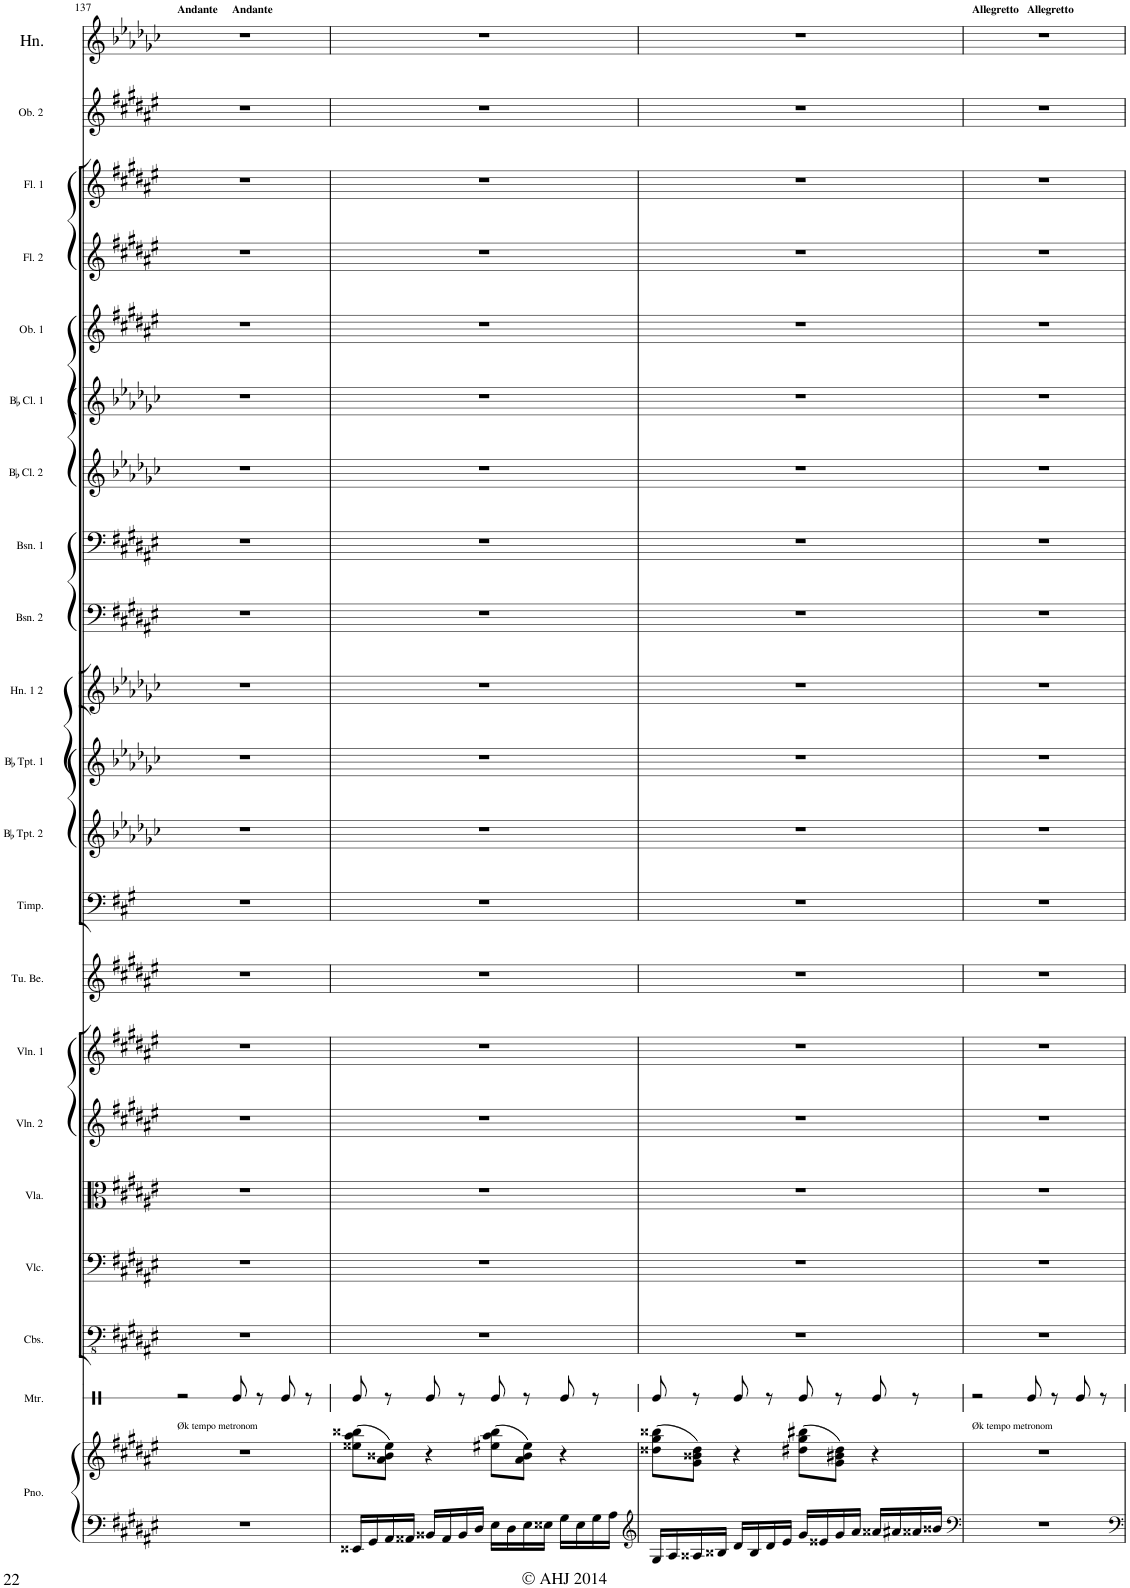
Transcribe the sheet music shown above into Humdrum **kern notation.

**kern	**kern	**kern	**kern	**kern	**kern	**kern	**kern	**kern	**kern	**kern	**kern	**kern	**kern	**kern	**kern	**kern	**kern	**kern	**kern	**kern	**kern
*part21	*part21	*part20	*part19	*part18	*part17	*part16	*part15	*part14	*part13	*part12	*part11	*part10	*part9	*part8	*part7	*part6	*part5	*part4	*part3	*part2	*part1
*staff22	*staff21	*staff20	*staff19	*staff18	*staff17	*staff16	*staff15	*staff14	*staff13	*staff12	*staff11	*staff10	*staff9	*staff8	*staff7	*staff6	*staff5	*staff4	*staff3	*staff2	*staff1
*I"Piano	*	*I"Metronome	*I"Contrabass	*I"Violoncello	*I"Viola	*I"Violin 2	*I"Violin 1	*I"Tubular Bells	*I"Timpani	*I"BaccidentalFlat Trumpet 2	*I"BaccidentalFlat Trumpet 1	*I"Horn 1 2	*I"Bassoon 2	*I"Bassoon 1	*I"BaccidentalFlat Clarinet 2	*I"BaccidentalFlat Clarinet 1	*I"Oboe 1	*I"Flute 2	*I"Flute 1	*I"Oboe 2	*I"Horn
*I'Pno.	*	*I'Mtr.	*I'Cbs.	*I'Vlc.	*I'Vla.	*I'Vln. 2	*I'Vln. 1	*I'Tu. Be.	*I'Timp.	*I'BaccidentalFlat Tpt. 2	*I'BaccidentalFlat Tpt. 1	*I'Hn. 1 2	*I'Bsn. 2	*I'Bsn. 1	*I'BaccidentalFlat Cl. 2	*I'BaccidentalFlat Cl. 1	*I'Ob. 1	*I'Fl. 2	*I'Fl. 1	*I'Ob. 2	*I'Hn.
!!LO:PB:g=z
*clefF4	*clefG2	*clefX	*clefFv4	*clefF4	*clefC3	*clefG2	*clefG2	*clefG2	*clefF4	*clefG2	*clefG2	*clefG2	*clefF4	*clefF4	*clefG2	*clefG2	*clefG2	*clefG2	*clefG2	*clefG2	*clefG2
*	*	*	*	*	*	*	*	*	*	*ITrd1c2	*ITrd1c2	*ITrd4c7	*	*	*ITrd1c2	*ITrd1c2	*	*	*	*	*ITrd4c7
*k[f#c#g#d#a#e#]	*k[f#c#g#d#a#e#]	*k[]	*k[f#c#g#d#a#e#]	*k[f#c#g#d#a#e#]	*k[f#c#g#d#a#e#]	*k[f#c#g#d#a#e#]	*k[f#c#g#d#a#e#]	*k[f#c#g#d#a#e#]	*k[f#c#g#]	*k[b-e-a-d-g-c-]	*k[b-e-a-d-g-c-]	*k[b-e-a-d-g-c-]	*k[f#c#g#d#a#e#]	*k[f#c#g#d#a#e#]	*k[b-e-a-d-g-c-]	*k[b-e-a-d-g-c-]	*k[f#c#g#d#a#e#]	*k[f#c#g#d#a#e#]	*k[f#c#g#d#a#e#]	*k[f#c#g#d#a#e#]	*k[b-e-a-d-g-c-]
*M4/4	*M4/4	*M4/4	*M4/4	*M4/4	*M4/4	*M4/4	*M4/4	*M4/4	*M4/4	*M4/4	*M4/4	*M4/4	*M4/4	*M4/4	*M4/4	*M4/4	*M4/4	*M4/4	*M4/4	*M4/4	*M4/4
=137	=137	=137	=137	=137	=137	=137	=137	=137	=137	=137	=137	=137	=137	=137	=137	=137	=137	=137	=137	=137	=137
!	!	!	!	!	!	!	!	!	!	!	!	!	!	!	!	!	!	!	!	!	!LO:TX:a:B:t=Andante
!	!LO:TX:a:t=Øk tempo metronom	!	!	!	!	!	!	!	!	!	!	!	!	!	!	!	!	!	!	!	!
*	*	*	*	*	*	*	*	*	*	*	*	*	*	*	*	*	*	*	*	*	*^
1r	1r	2r	1r	1r	1r	1r	1r	1r	1r	1r	1r	1r	1r	1r	1r	1r	1r	1r	1r	1r	1r	2ryy
!	!	!	!	!	!	!	!	!	!	!	!	!	!	!	!	!	!	!	!	!	!	!LO:TX:a:B:t=Andante
.	.	8Re/	.	.	.	.	.	.	.	.	.	.	.	.	.	.	.	.	.	.	.	2ryy
.	.	8r	.	.	.	.	.	.	.	.	.	.	.	.	.	.	.	.	.	.	.	.
.	.	8Re/	.	.	.	.	.	.	.	.	.	.	.	.	.	.	.	.	.	.	.	.
.	.	8r	.	.	.	.	.	.	.	.	.	.	.	.	.	.	.	.	.	.	.	.
*	*	*	*	*	*	*	*	*	*	*	*	*	*	*	*	*	*	*	*	*	*v	*v
=138	=138	=138	=138	=138	=138	=138	=138	=138	=138	=138	=138	=138	=138	=138	=138	=138	=138	=138	=138	=138	=138
16EE##X/LL	(8ee##X\ 8aa#\ 8bb##X\L	8Re/	1r	1r	1r	1r	1r	1r	1r	1r	1r	1r	1r	1r	1r	1r	1r	1r	1r	1r	1r
16GG#/	.	.	.	.	.	.	.	.	.	.	.	.	.	.	.	.	.	.	.	.	.
16AA#/	8a#\ 8b##X\ 8ee##\J)	8r	.	.	.	.	.	.	.	.	.	.	.	.	.	.	.	.	.	.	.
16AA##X/JJ	.	.	.	.	.	.	.	.	.	.	.	.	.	.	.	.	.	.	.	.	.
16BB##X/LL	4r	8Re/	.	.	.	.	.	.	.	.	.	.	.	.	.	.	.	.	.	.	.
16AA##/	.	.	.	.	.	.	.	.	.	.	.	.	.	.	.	.	.	.	.	.	.
16BB##/	.	8r	.	.	.	.	.	.	.	.	.	.	.	.	.	.	.	.	.	.	.
16D#/JJ	.	.	.	.	.	.	.	.	.	.	.	.	.	.	.	.	.	.	.	.	.
16E#\LL	(8ee#X\ 8aa#\ 8bb##\L	8Re/	.	.	.	.	.	.	.	.	.	.	.	.	.	.	.	.	.	.	.
16D#\	.	.	.	.	.	.	.	.	.	.	.	.	.	.	.	.	.	.	.	.	.
16E#\	8a#\ 8b##\ 8ee#\J)	8r	.	.	.	.	.	.	.	.	.	.	.	.	.	.	.	.	.	.	.
16E##X\JJ	.	.	.	.	.	.	.	.	.	.	.	.	.	.	.	.	.	.	.	.	.
16G#\LL	4r	8Re/	.	.	.	.	.	.	.	.	.	.	.	.	.	.	.	.	.	.	.
16E##\	.	.	.	.	.	.	.	.	.	.	.	.	.	.	.	.	.	.	.	.	.
16G#\	.	8r	.	.	.	.	.	.	.	.	.	.	.	.	.	.	.	.	.	.	.
16A#\JJ	.	.	.	.	.	.	.	.	.	.	.	.	.	.	.	.	.	.	.	.	.
=139	=139	=139	=139	=139	=139	=139	=139	=139	=139	=139	=139	=139	=139	=139	=139	=139	=139	=139	=139	=139	=139
*clefG2	*	*	*	*	*	*	*	*	*	*	*	*	*	*	*	*	*	*	*	*	*
16G#/LL	(8dd##X\ 8gg#\ 8bb##X\L	8Re/	1r	1r	1r	1r	1r	1r	1r	1r	1r	1r	1r	1r	1r	1r	1r	1r	1r	1r	1r
16A#/	.	.	.	.	.	.	.	.	.	.	.	.	.	.	.	.	.	.	.	.	.
16A##X/	8g#\ 8b##X\ 8dd##\J)	8r	.	.	.	.	.	.	.	.	.	.	.	.	.	.	.	.	.	.	.
16B##X/JJ	.	.	.	.	.	.	.	.	.	.	.	.	.	.	.	.	.	.	.	.	.
16d#/LL	4r	8Re/	.	.	.	.	.	.	.	.	.	.	.	.	.	.	.	.	.	.	.
16B##/	.	.	.	.	.	.	.	.	.	.	.	.	.	.	.	.	.	.	.	.	.
16d#/	.	8r	.	.	.	.	.	.	.	.	.	.	.	.	.	.	.	.	.	.	.
16e#/JJ	.	.	.	.	.	.	.	.	.	.	.	.	.	.	.	.	.	.	.	.	.
16g#/LL	(8dd#X\ 8gg#\ 8bb#X\L	8Re/	.	.	.	.	.	.	.	.	.	.	.	.	.	.	.	.	.	.	.
16e##X/	.	.	.	.	.	.	.	.	.	.	.	.	.	.	.	.	.	.	.	.	.
16g#/	8g#\ 8b#X\ 8dd#\J)	8r	.	.	.	.	.	.	.	.	.	.	.	.	.	.	.	.	.	.	.
16a#/JJ	.	.	.	.	.	.	.	.	.	.	.	.	.	.	.	.	.	.	.	.	.
16a##X/LL	4r	8Re/	.	.	.	.	.	.	.	.	.	.	.	.	.	.	.	.	.	.	.
16a#X/	.	.	.	.	.	.	.	.	.	.	.	.	.	.	.	.	.	.	.	.	.
16a##X/	.	8r	.	.	.	.	.	.	.	.	.	.	.	.	.	.	.	.	.	.	.
16b##X/JJ	.	.	.	.	.	.	.	.	.	.	.	.	.	.	.	.	.	.	.	.	.
=140	=140	=140	=140	=140	=140	=140	=140	=140	=140	=140	=140	=140	=140	=140	=140	=140	=140	=140	=140	=140	=140
*clefF4	*	*	*	*	*	*	*	*	*	*	*	*	*	*	*	*	*	*	*	*	*
!	!	!	!	!	!	!	!	!	!	!	!	!	!	!	!	!	!	!	!	!	!LO:TX:a:B:t=Allegretto
!	!LO:TX:a:t=Øk tempo metronom	!	!	!	!	!	!	!	!	!	!	!	!	!	!	!	!	!	!	!	!
*	*	*	*	*	*	*	*	*	*	*	*	*	*	*	*	*	*	*	*	*	*^
1r	1r	2r	1r	1r	1r	1r	1r	1r	1r	1r	1r	1r	1r	1r	1r	1r	1r	1r	1r	1r	1r	2ryy
!	!	!	!	!	!	!	!	!	!	!	!	!	!	!	!	!	!	!	!	!	!	!LO:TX:a:B:t=Allegretto
.	.	8Re/	.	.	.	.	.	.	.	.	.	.	.	.	.	.	.	.	.	.	.	2ryy
.	.	8r	.	.	.	.	.	.	.	.	.	.	.	.	.	.	.	.	.	.	.	.
.	.	8Re/	.	.	.	.	.	.	.	.	.	.	.	.	.	.	.	.	.	.	.	.
.	.	8r	.	.	.	.	.	.	.	.	.	.	.	.	.	.	.	.	.	.	.	.
*	*	*	*	*	*	*	*	*	*	*	*	*	*	*	*	*	*	*	*	*	*v	*v
=	=	=	=	=	=	=	=	=	=	=	=	=	=	=	=	=	=	=	=	=	=
*-	*-	*-	*-	*-	*-	*-	*-	*-	*-	*-	*-	*-	*-	*-	*-	*-	*-	*-	*-	*-	*-
